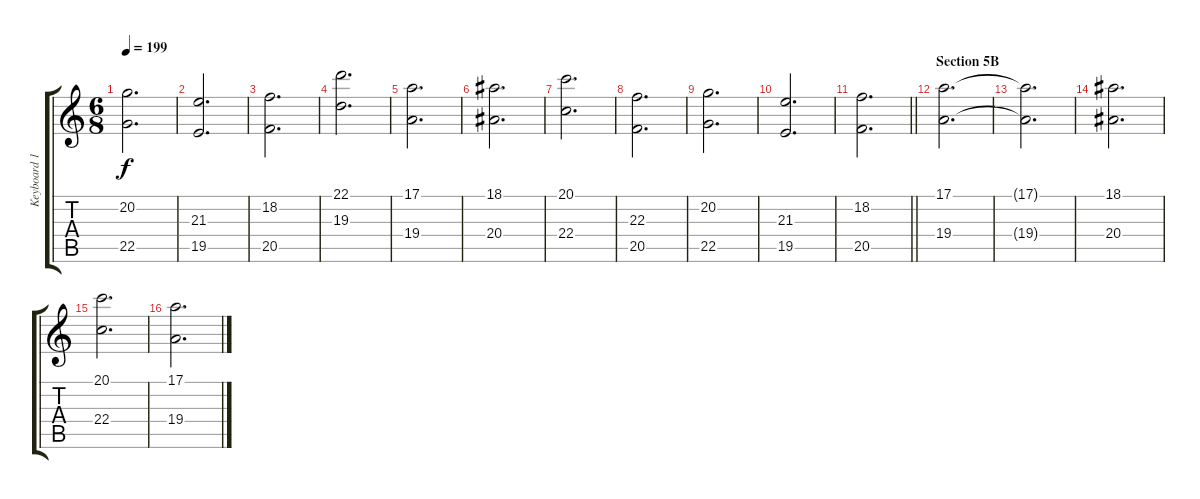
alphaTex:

\track ("Keyboard 1" "Keyboard 1") {instrument stringensemble1}
\staff {score tabs}
\tuning (E4 B3 G3 D3 A2 E2) {hide}
\ts (6 8)
\tempo 199
\clef g2
\ks c
(20.2 22.5).2{d dy f} |
(21.3 19.5).2{d} |
(18.2 20.5).2{d} |
(22.1 19.3).2{d} |
(17.1 19.4).2{d} |
(18.1 20.4).2{d} |
(20.1 22.4).2{d} |
(22.3 20.5).2{d} |
(20.2 22.5).2{d} |
(21.3 19.5).2{d} |
\barLineRight lightlight
(18.2 20.5).2{d} |
\section ("" "Section 5B")
(17.1 19.4).2{d} |
(17.1{t} 19.4{t}).2{d} |
(18.1 20.4).2{d} |
(20.1 22.4).2{d} |
(17.1 19.4).2{d}
